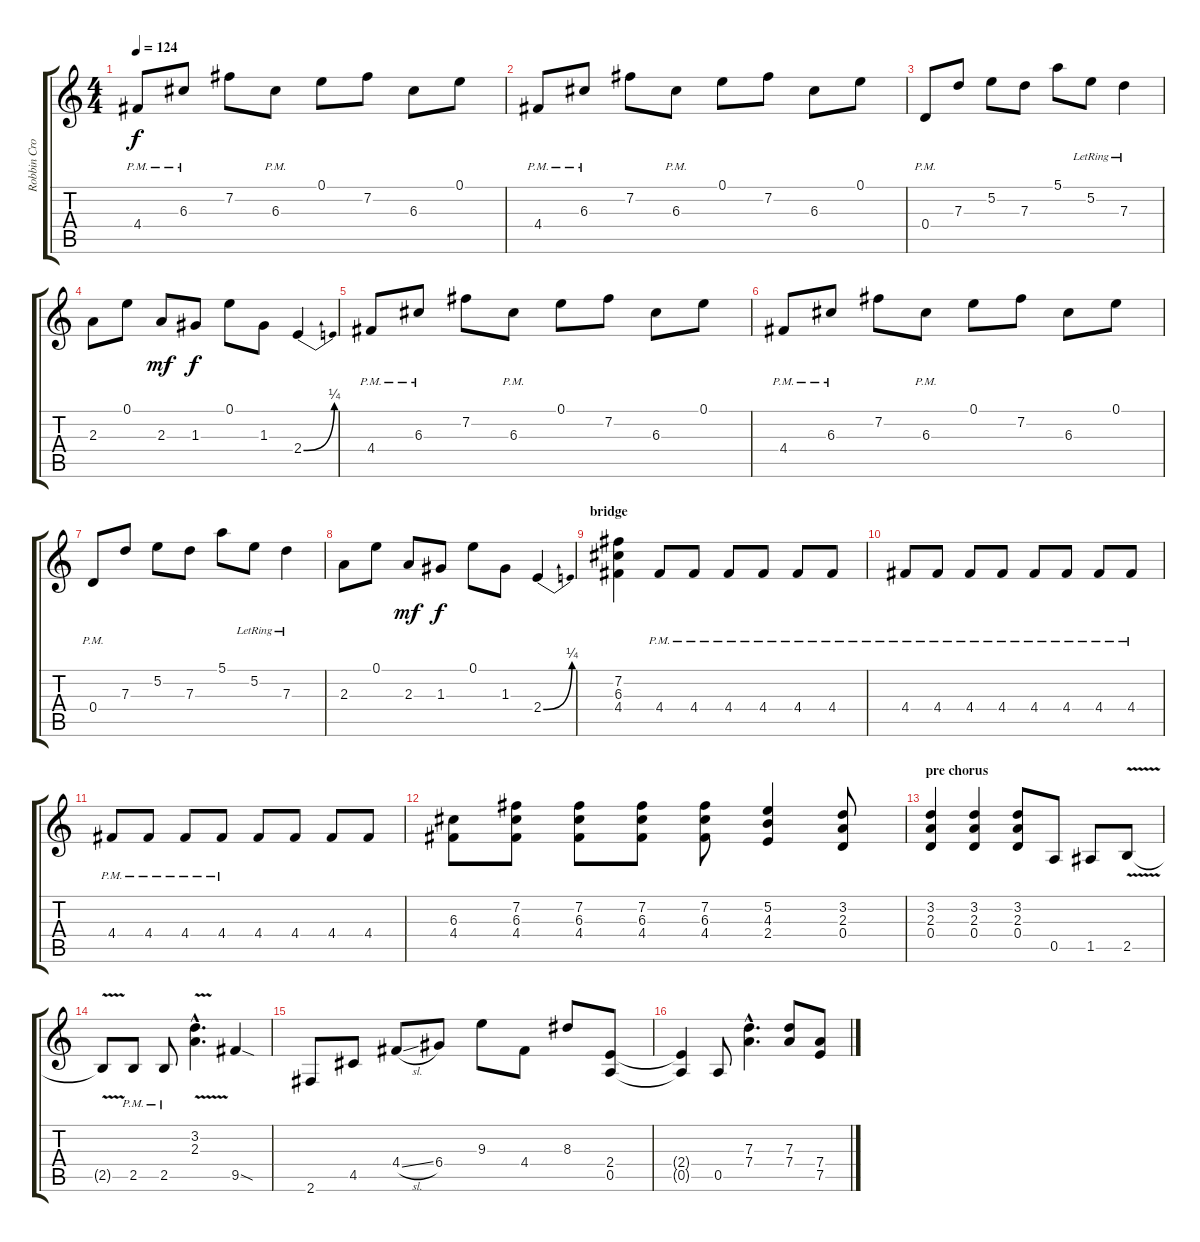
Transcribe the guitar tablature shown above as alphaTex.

\track ("Robbin Crosby" "Robbin Cro") {instrument overdrivenguitar}
\staff {score tabs}
\tuning (E4 B3 G3 D3 A2 E2) {hide}
\ts (4 4)
\tempo 124
\clef g2
\ks c
4.4{pm}.8{dy f volume 14 instrument overdrivenguitar} 6.3{pm}.8 7.2.8 6.3{pm}.8 0.1.8 7.2.8 6.3.8 0.1.8 |
4.4{pm}.8 6.3{pm}.8 7.2.8 6.3{pm}.8 0.1.8 7.2.8 6.3.8 0.1.8 |
0.4{pm}.8 7.3.8 5.2.8 7.3.8 5.1.8 5.2{lr}.8 7.3{lr}.4 |
2.3.8 0.1.8 2.3.8{dy mf} 1.3.8{dy f} 0.1.8 1.3.8 2.4{be (bend 0 0 60 1)}.4 |
4.4{pm}.8 6.3{pm}.8 7.2.8 6.3{pm}.8 0.1.8 7.2.8 6.3.8 0.1.8 |
4.4{pm}.8 6.3{pm}.8 7.2.8 6.3{pm}.8 0.1.8 7.2.8 6.3.8 0.1.8 |
0.4{pm}.8 7.3.8 5.2.8 7.3.8 5.1.8 5.2{lr}.8 7.3{lr}.4 |
2.3.8 0.1.8 2.3.8{dy mf} 1.3.8{dy f} 0.1.8 1.3.8 2.4{be (bend 0 0 60 1)}.4 |
\section ("" "bridge")
(7.2 6.3 4.4).4 4.4{pm}.8 4.4{pm}.8 4.4{pm}.8 4.4{pm}.8 4.4{pm}.8 4.4{pm}.8 |
4.4{pm}.8 4.4{pm}.8 4.4{pm}.8 4.4{pm}.8 4.4{pm}.8 4.4{pm}.8 4.4{pm}.8 4.4{pm}.8 |
4.4{pm}.8 4.4{pm}.8 4.4{pm}.8 4.4{pm}.8 4.4.8 4.4.8 4.4.8 4.4.8 |
(6.3 4.4).8 (7.2 6.3 4.4).8 (7.2 6.3 4.4).8 (7.2 6.3 4.4).8 (7.2 6.3 4.4).8 (5.2 4.3 2.4).4 (3.2 2.3 0.4).8 |
\section ("" "pre chorus")
(3.2 2.3 0.4).4 (3.2 2.3 0.4).4 (3.2 2.3 0.4).8 0.5.8 1.5.8 2.5{v}.8 |
2.5{t}.8 2.5{pm}.8 2.5{pm}.8 (3.2{v hac} 2.3{v hac}).4{d} 9.5{sod}.4 |
2.6.8 4.5.8 4.4{sl}.8 6.4.8 9.3.8 4.4.8 8.3.8 (2.4 0.5).8 |
(2.4{t} 0.5{t}).4 0.5.8 (7.3{hac} 7.4{hac}).4{d} (7.3 7.4).8 (7.4 7.5).8
